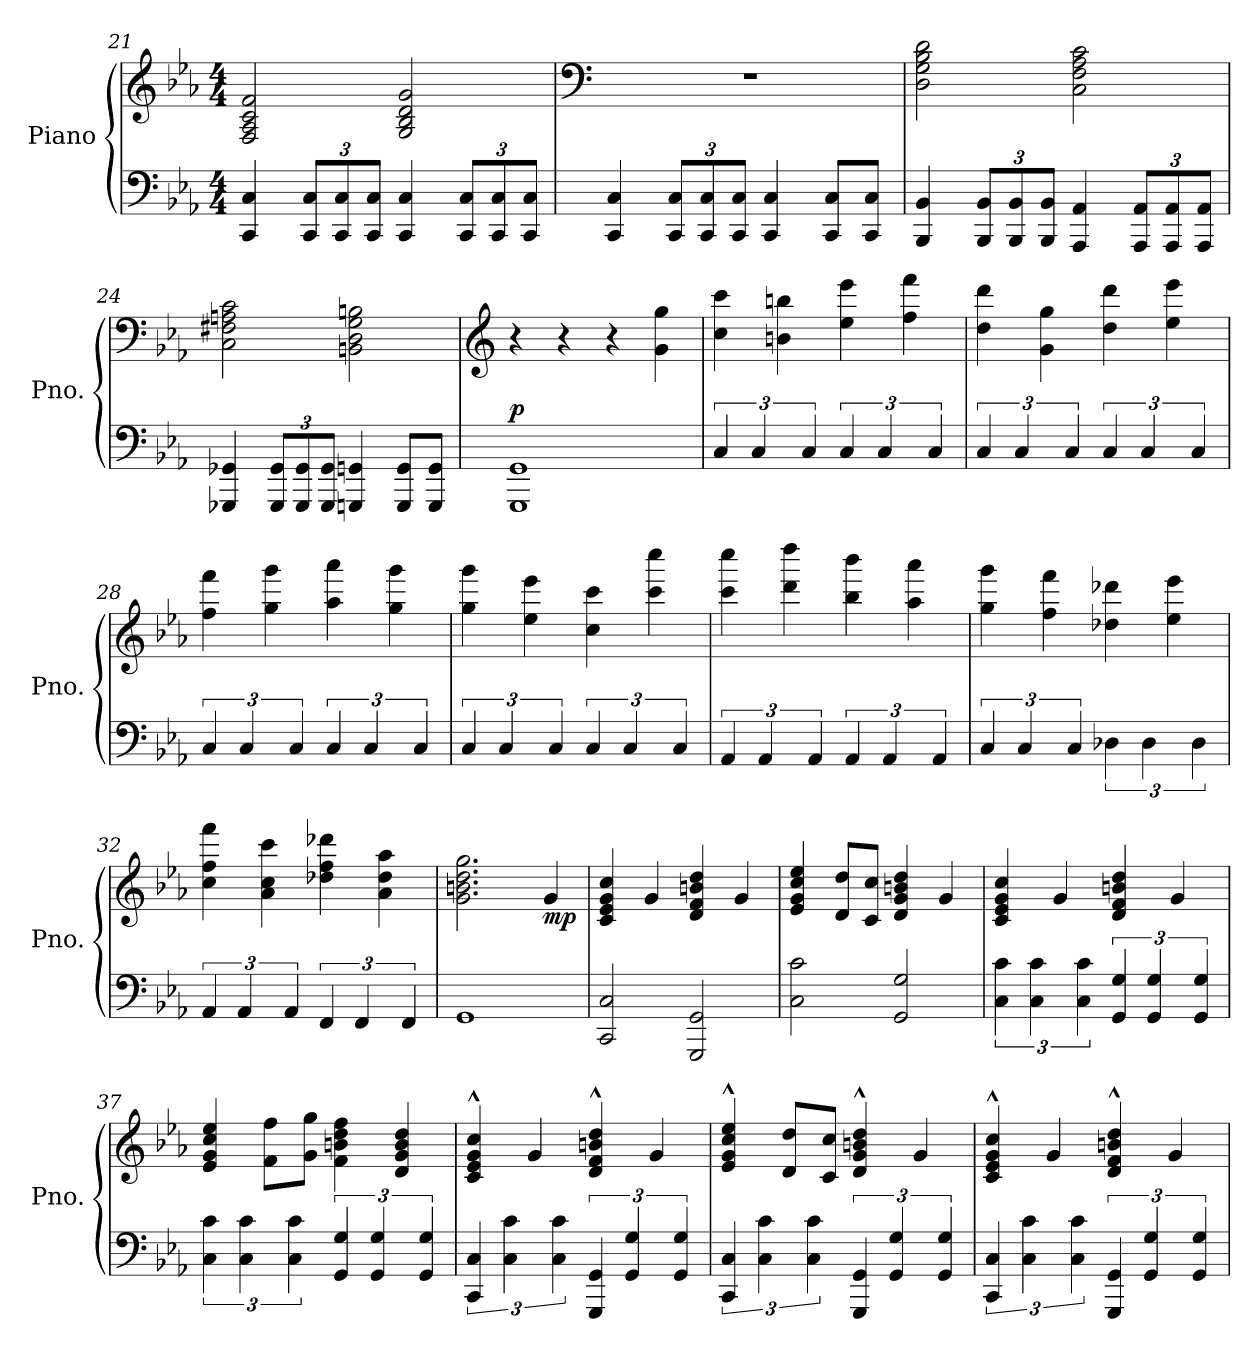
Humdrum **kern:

**kern	**kern	**dynam
*part1	*part1	*part1
*staff2	*staff1	*staff1/2
*I"Piano	*	*
*I'Pno.	*	*
!!LO:LB:g=z
*clefF4	*clefG2	*
*k[b-e-a-]	*k[b-e-a-]	*
*M4/4	*M4/4	*
=21	=21	=21
4CC/ 4C/	2F/ 2A-/ 2c/ 2f/	.
*Xbrackettup	*	*
12CC/ 12C/L	.	.
12CC/ 12C/	.	.
12CC/ 12C/J	.	.
4CC/ 4C/	2G/ 2B-/ 2d/ 2g/	.
12CC/ 12C/L	.	.
12CC/ 12C/	.	.
12CC/ 12C/J	.	.
=22	=22	=22
*	*clefF4	*
4CC/ 4C/	1r	.
12CC/ 12C/L	.	.
12CC/ 12C/	.	.
12CC/ 12C/J	.	.
4CC/ 4C/	.	.
8CC/ 8C/L	.	.
8CC/ 8C/J	.	.
=23	=23	=23
4BBB-/ 4BB-/	2D\ 2G\ 2B-\ 2d\	.
12BBB-/ 12BB-/L	.	.
12BBB-/ 12BB-/	.	.
12BBB-/ 12BB-/J	.	.
4AAA-/ 4AA-/	2C\ 2F\ 2A-\ 2c\	.
12AAA-/ 12AA-/L	.	.
12AAA-/ 12AA-/	.	.
12AAA-/ 12AA-/J	.	.
=24	=24	=24
4GGG-X/ 4GG-X/	2C\ 2F#X\ 2An\ 2c\	.
12GGG-/ 12GG-/L	.	.
12GGG-/ 12GG-/	.	.
12GGG-/ 12GG-/J	.	.
4GGGn/ 4GGn/	2BBn\ 2D\ 2G\ 2Bn\	.
8GGG/ 8GG/L	.	.
8GGG/ 8GG/J	.	.
!!LO:LB:g=z
=25	=25	=25
*	*clefG2	*
*	*MM120	*
!	!	!LO:DY:a=2
1GGG 1GG	4r	p
.	4r	.
.	4r	.
.	4g\ 4gg\	.
=26	=26	=26
*brackettup	*	*
6C/	4cc\ 4ccc\	.
6C/	.	.
.	4bn\ 4bbn\	.
6C/	.	.
6C/	4ee-\ 4eee-\	.
6C/	.	.
.	4ff\ 4fff\	.
6C/	.	.
=27	=27	=27
6C/	4dd\ 4ddd\	.
6C/	.	.
.	4g\ 4gg\	.
6C/	.	.
6C/	4dd\ 4ddd\	.
6C/	.	.
.	4ee-\ 4eee-\	.
6C/	.	.
=28	=28	=28
6C/	4ff\ 4fff\	.
6C/	.	.
.	4gg\ 4ggg\	.
6C/	.	.
6C/	4aa-\ 4aaa-\	.
6C/	.	.
.	4gg\ 4ggg\	.
6C/	.	.
=29	=29	=29
6C/	4gg\ 4ggg\	.
6C/	.	.
.	4ee-\ 4eee-\	.
6C/	.	.
6C/	4cc\ 4ccc\	.
6C/	.	.
.	4ccc\ 4cccc\	.
6C/	.	.
=30	=30	=30
6AA-/	4ccc\ 4cccc\	.
6AA-/	.	.
.	4ddd\ 4dddd\	.
6AA-/	.	.
6AA-/	4bb-\ 4bbb-\	.
6AA-/	.	.
.	4aa-\ 4aaa-\	.
6AA-/	.	.
=31	=31	=31
6C/	4gg\ 4ggg\	.
6C/	.	.
.	4ff\ 4fff\	.
6C/	.	.
6D-X\	4dd-X\ 4ddd-X\	.
6D-\	.	.
.	4ee-\ 4eee-\	.
6D-\	.	.
!!LO:LB:g=z
=32	=32	=32
6AA-/	4cc\ 4ff\ 4fff\	.
6AA-/	.	.
.	4a-\ 4cc\ 4ccc\	.
6AA-/	.	.
6FF/	4dd-X\ 4ff\ 4ddd-X\	.
6FF/	.	.
.	4a-\ 4dd-\ 4aa-\	.
6FF/	.	.
=33	=33	=33
1GG	2.g\ 2.bn\ 2.dd\ 2.gg\	.
!	!	!LO:DY:b
.	4g/	mp
=34	=34	=34
2CC/ 2C/	4c/ 4e-/ 4g/ 4cc/	.
.	4g/	.
2GGG/ 2GG/	4d/ 4f/ 4bn/ 4dd/	.
.	4g/	.
=35	=35	=35
2C\ 2c\	4e-/ 4g/ 4cc/ 4ee-/	.
.	8d/ 8dd/L	.
.	8c/ 8cc/J	.
2GG/ 2G/	4d/ 4g/ 4bn/ 4dd/	.
.	4g/	.
=36	=36	=36
6C\ 6c\	4c/ 4e-/ 4g/ 4cc/	.
6C\ 6c\	.	.
.	4g/	.
6C\ 6c\	.	.
6GG/ 6G/	4d/ 4f/ 4bn/ 4dd/	.
6GG/ 6G/	.	.
.	4g/	.
6GG/ 6G/	.	.
=37	=37	=37
6C\ 6c\	4e-/ 4g/ 4cc/ 4ee-/	.
6C\ 6c\	.	.
.	8f\ 8ff\L	.
6C\ 6c\	.	.
.	8g\ 8gg\J	.
6GG/ 6G/	4f\ 4bn\ 4dd\ 4ff\	.
6GG/ 6G/	.	.
.	4d/ 4g/ 4b/ 4dd/	.
6GG/ 6G/	.	.
=38	=38	=38
6CC/ 6C/	4c/^^ 4e-/^^ 4g/^^ 4cc/^^	.
6C\ 6c\	.	.
.	4g/	.
6C\ 6c\	.	.
6GGG/ 6GG/	4d/^^ 4f/^^ 4bn/^^ 4dd/^^	.
6GG/ 6G/	.	.
.	4g/	.
6GG/ 6G/	.	.
!!LO:LB:g=z
=39	=39	=39
6CC/ 6C/	4e-/^^ 4g/^^ 4cc/^^ 4ee-/^^	.
6C\ 6c\	.	.
.	8d/ 8dd/L	.
6C\ 6c\	.	.
.	8c/ 8cc/J	.
6GGG/ 6GG/	4d/^^ 4g/^^ 4bn/^^ 4dd/^^	.
6GG/ 6G/	.	.
.	4g/	.
6GG/ 6G/	.	.
=40	=40	=40
6CC/ 6C/	4c/^^ 4e-/^^ 4g/^^ 4cc/^^	.
6C\ 6c\	.	.
.	4g/	.
6C\ 6c\	.	.
6GGG/ 6GG/	4d/^^ 4f/^^ 4bn/^^ 4dd/^^	.
6GG/ 6G/	.	.
.	4g/	.
6GG/ 6G/	.	.
=	=	=
*-	*-	*-
